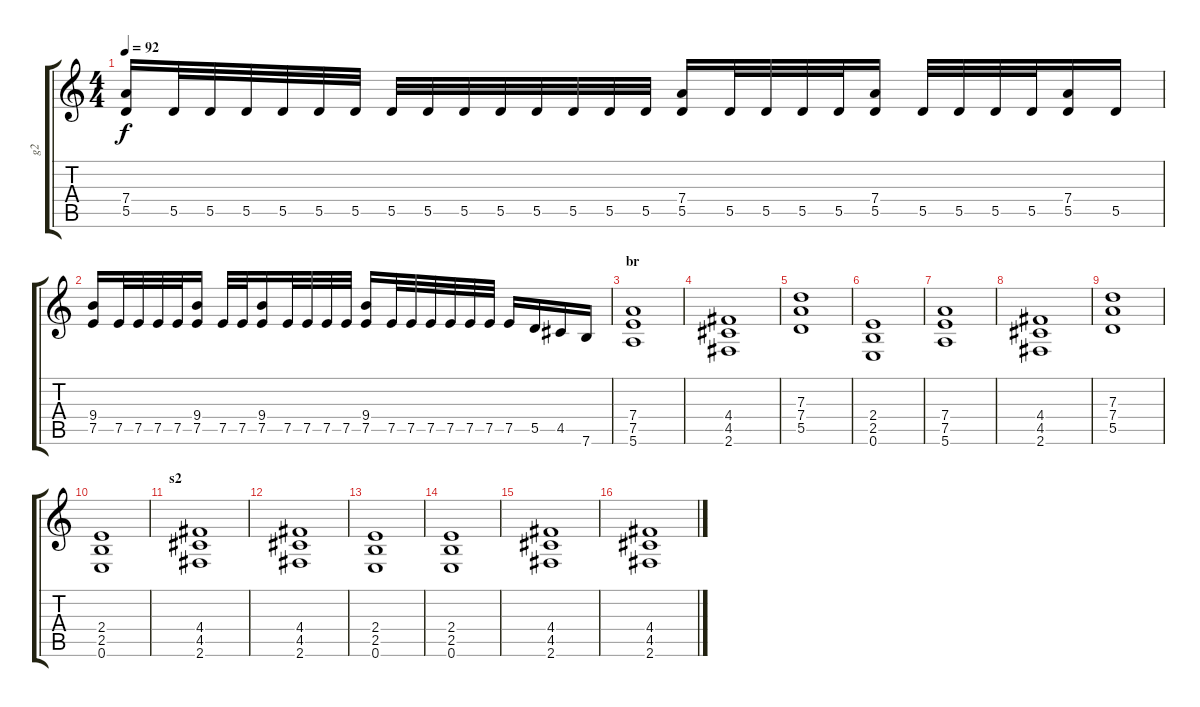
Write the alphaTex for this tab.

\track ("g2" "g2") {instrument distortionguitar}
\staff {score tabs}
\tuning (E4 B3 G3 D3 A2 E2) {hide}
\ts (4 4)
\tempo 92
\clef g2
\ks c
(7.4 5.5).16{dy f} 5.5.32 5.5.32 5.5.32 5.5.32 5.5.32 5.5.32 5.5.32 5.5.32 5.5.32 5.5.32 5.5.32 5.5.32 5.5.32 5.5.32 (7.4 5.5).16 5.5.32 5.5.32 5.5.32 5.5.32 (7.4 5.5).16 5.5.32 5.5.32 5.5.32 5.5.32 (7.4 5.5).16 5.5.16 |
(9.4 7.5).16 7.5.32 7.5.32 7.5.32 7.5.32 (9.4 7.5).16 7.5.32 7.5.32 (9.4 7.5).16 7.5.32 7.5.32 7.5.32 7.5.32 (9.4 7.5).16 7.5.32 7.5.32 7.5.32 7.5.32 7.5.32 7.5.32 7.5.16 5.5.16 4.5.16 7.6.16 |
\section ("" "br")
(7.4 7.5 5.6).1 |
(4.4 4.5 2.6).1 |
(7.3 7.4 5.5).1 |
(2.4 2.5 0.6).1 |
(7.4 7.5 5.6).1 |
(4.4 4.5 2.6).1 |
(7.3 7.4 5.5).1 |
(2.4 2.5 0.6).1 |
\section ("" "s2")
(4.4 4.5 2.6).1 |
(4.4 4.5 2.6).1 |
(2.4 2.5 0.6).1 |
(2.4 2.5 0.6).1 |
(4.4 4.5 2.6).1 |
(4.4 4.5 2.6).1
